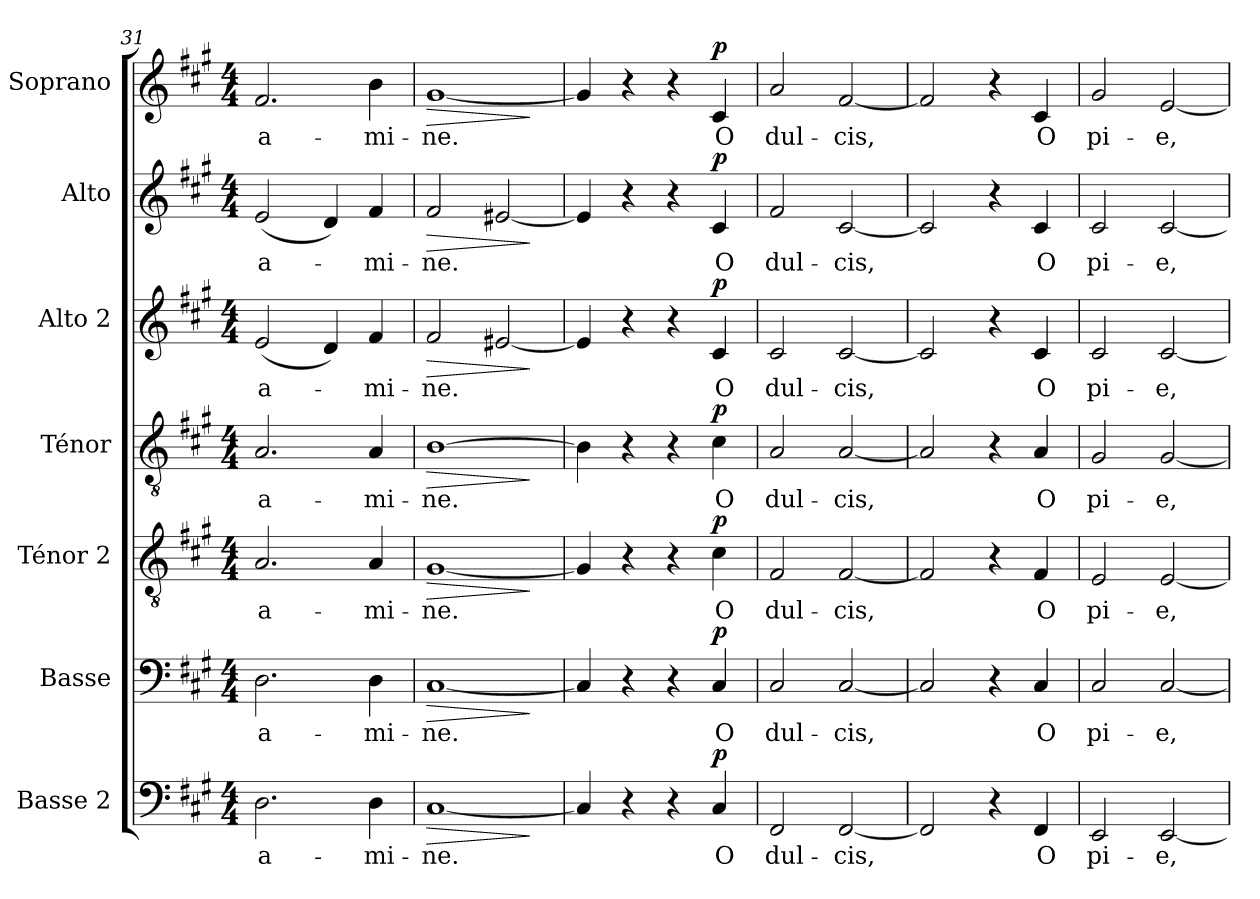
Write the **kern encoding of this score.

**kern	**text	**dynam	**kern	**text	**dynam	**kern	**text	**dynam	**kern	**text	**dynam	**kern	**text	**dynam	**kern	**text	**dynam	**kern	**text	**dynam
*part7	*part7	*part7	*part6	*part6	*part6	*part5	*part5	*part5	*part4	*part4	*part4	*part3	*part3	*part3	*part2	*part2	*part2	*part1	*part1	*part1
*staff7	*staff7	*staff7	*staff6	*staff6	*staff6	*staff5	*staff5	*staff5	*staff4	*staff4	*staff4	*staff3	*staff3	*staff3	*staff2	*staff2	*staff2	*staff1	*staff1	*staff1
*I"Basse 2	*	*	*I"Basse	*	*	*I"Ténor 2	*	*	*I"Ténor	*	*	*I"Alto 2	*	*	*I"Alto	*	*	*I"Soprano	*	*
*I'B2	*	*	*I'B.	*	*	*I'T2	*	*	*I'T.	*	*	*I'A2	*	*	*I'A.	*	*	*I'S.	*	*
*clefF4	*	*	*clefF4	*	*	*clefGv2	*	*	*clefGv2	*	*	*clefG2	*	*	*clefG2	*	*	*clefG2	*	*
*k[f#c#g#]	*	*	*k[f#c#g#]	*	*	*k[f#c#g#]	*	*	*k[f#c#g#]	*	*	*k[f#c#g#]	*	*	*k[f#c#g#]	*	*	*k[f#c#g#]	*	*
*M4/4	*	*	*M4/4	*	*	*M4/4	*	*	*M4/4	*	*	*M4/4	*	*	*M4/4	*	*	*M4/4	*	*
=31	=31	=31	=31	=31	=31	=31	=31	=31	=31	=31	=31	=31	=31	=31	=31	=31	=31	=31	=31	=31
!	!LO:LY:b	!	!	!LO:LY:b	!	!	!LO:LY:b	!	!	!LO:LY:b	!	!	!LO:LY:b	!	!	!LO:LY:b	!	!	!LO:LY:b	!
2.D\	-a-	.	2.D\	-a-	.	2.A/	-a-	.	2.A/	-a-	.	(<2e/	-a-	.	(<2e/	-a-	.	2.f#/	-a-	.
.	.	.	.	.	.	.	.	.	.	.	.	4d/)	.	.	4d/)	.	.	.	.	.
!	!LO:LY:b	!	!	!LO:LY:b	!	!	!LO:LY:b	!	!	!LO:LY:b	!	!	!LO:LY:b	!	!	!LO:LY:b	!	!	!LO:LY:b	!
4D\	-mi-	.	4D\	-mi-	.	4A/	-mi-	.	4A/	-mi-	.	4f#/	-mi-	.	4f#/	-mi-	.	4b\	-mi-	.
=32	=32	=32	=32	=32	=32	=32	=32	=32	=32	=32	=32	=32	=32	=32	=32	=32	=32	=32	=32	=32
!	!LO:LY:b	!LO:HP:b	!	!LO:LY:b	!LO:HP:b	!	!LO:LY:b	!LO:HP:b	!	!LO:LY:b	!LO:HP:b	!	!LO:LY:b	!LO:HP:b	!	!LO:LY:b	!LO:HP:b	!	!LO:LY:b	!LO:HP:b
[1C#	-ne.	>	[1C#	-ne.	>	[1G#	-ne.	>	[1B	-ne.	>	2f#/	-ne.	>	2f#/	-ne.	>	[1g#	-ne.	>
.	.	.	.	.	.	.	.	.	.	.	.	[2e#X/	.	.	[2e#X/	.	.	.	.	.
.	.	]	.	.	]	.	.	]	.	.	]	.	.	]	.	.	]	.	.	]
=33	=33	=33	=33	=33	=33	=33	=33	=33	=33	=33	=33	=33	=33	=33	=33	=33	=33	=33	=33	=33
4C#/]	.	.	4C#/]	.	.	4G#/]	.	.	4B\]	.	.	4e#/]	.	.	4e#/]	.	.	4g#/]	.	.
4r	.	.	4r	.	.	4r	.	.	4r	.	.	4r	.	.	4r	.	.	4r	.	.
4r	.	.	4r	.	.	4r	.	.	4r	.	.	4r	.	.	4r	.	.	4r	.	.
!	!LO:LY:b	!LO:DY:a	!	!LO:LY:b	!LO:DY:a	!	!LO:LY:b	!LO:DY:a	!	!LO:LY:b	!LO:DY:a	!	!LO:LY:b	!LO:DY:a	!	!LO:LY:b	!LO:DY:a	!	!LO:LY:b	!LO:DY:a
4C#/	O	p	4C#/	O	p	4c#\	O	p	4c#\	O	p	4c#/	O	p	4c#/	O	p	4c#/	O	p
=34	=34	=34	=34	=34	=34	=34	=34	=34	=34	=34	=34	=34	=34	=34	=34	=34	=34	=34	=34	=34
!	!LO:LY:b	!	!	!LO:LY:b	!	!	!LO:LY:b	!	!	!LO:LY:b	!	!	!LO:LY:b	!	!	!LO:LY:b	!	!	!LO:LY:b	!
2FF#/	dul-	.	2C#/	dul-	.	2F#/	dul-	.	2A/	dul-	.	2c#/	dul-	.	2f#/	dul-	.	2a/	dul-	.
!	!LO:LY:b	!	!	!LO:LY:b	!	!	!LO:LY:b	!	!	!LO:LY:b	!	!	!LO:LY:b	!	!	!LO:LY:b	!	!	!LO:LY:b	!
[2FF#/	-cis,	.	[2C#/	-cis,	.	[2F#/	-cis,	.	[2A/	-cis,	.	[2c#/	-cis,	.	[2c#/	-cis,	.	[2f#/	-cis,	.
=35	=35	=35	=35	=35	=35	=35	=35	=35	=35	=35	=35	=35	=35	=35	=35	=35	=35	=35	=35	=35
2FF#/]	.	.	2C#/]	.	.	2F#/]	.	.	2A/]	.	.	2c#/]	.	.	2c#/]	.	.	2f#/]	.	.
4r	.	.	4r	.	.	4r	.	.	4r	.	.	4r	.	.	4r	.	.	4r	.	.
!	!LO:LY:b	!	!	!LO:LY:b	!	!	!LO:LY:b	!	!	!LO:LY:b	!	!	!LO:LY:b	!	!	!LO:LY:b	!	!	!LO:LY:b	!
4FF#/	O	.	4C#/	O	.	4F#/	O	.	4A/	O	.	4c#/	O	.	4c#/	O	.	4c#/	O	.
=36	=36	=36	=36	=36	=36	=36	=36	=36	=36	=36	=36	=36	=36	=36	=36	=36	=36	=36	=36	=36
!	!LO:LY:b	!	!	!LO:LY:b	!	!	!LO:LY:b	!	!	!LO:LY:b	!	!	!LO:LY:b	!	!	!LO:LY:b	!	!	!LO:LY:b	!
2EE/	pi-	.	2C#/	pi-	.	2E/	pi-	.	2G#/	pi-	.	2c#/	pi-	.	2c#/	pi-	.	2g#/	pi-	.
!	!LO:LY:b	!	!	!LO:LY:b	!	!	!LO:LY:b	!	!	!LO:LY:b	!	!	!LO:LY:b	!	!	!LO:LY:b	!	!	!LO:LY:b	!
[2EE/	-e,	.	[2C#/	-e,	.	[2E/	-e,	.	[2G#/	-e,	.	[2c#/	-e,	.	[2c#/	-e,	.	[2e/	-e,	.
=	=	=	=	=	=	=	=	=	=	=	=	=	=	=	=	=	=	=	=	=
*-	*-	*-	*-	*-	*-	*-	*-	*-	*-	*-	*-	*-	*-	*-	*-	*-	*-	*-	*-	*-
